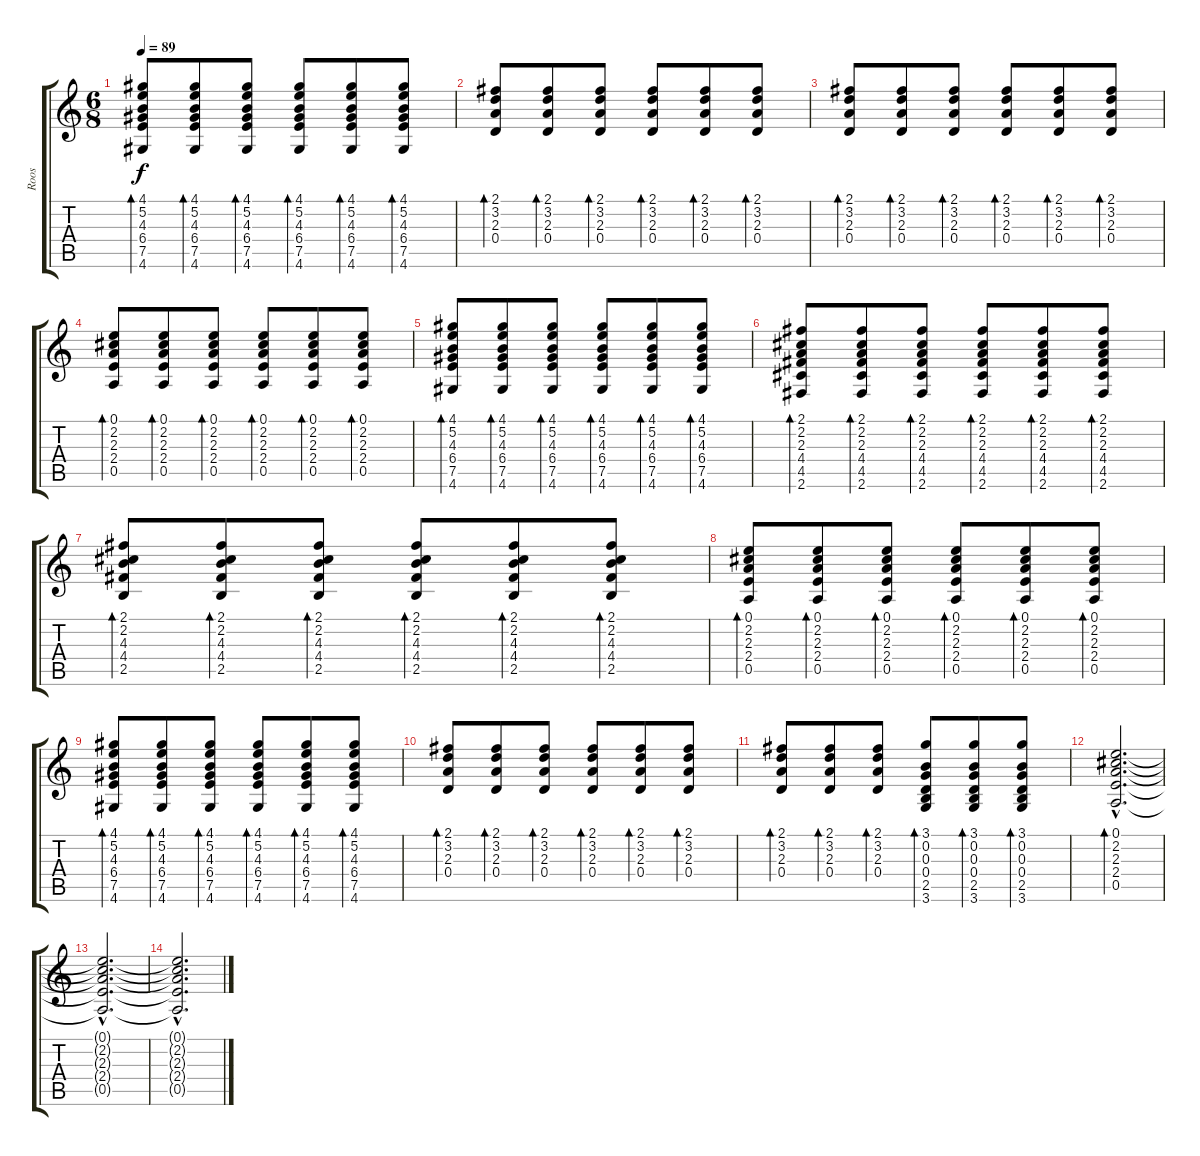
\track ("Roos" "Roos") {instrument electricguitarclean}
\staff {score tabs}
\tuning (E4 B3 G3 D3 A2 E2) {hide}
\ts (6 8)
\tempo 89
\clef g2
\ks c
(4.1 5.2 4.3 6.4 7.5 4.6).8{bd 30 dy f} (4.1 5.2 4.3 6.4 7.5 4.6).8{bd 30} (4.1 5.2 4.3 6.4 7.5 4.6).8{bd 30} (4.1 5.2 4.3 6.4 7.5 4.6).8{bd 30} (4.1 5.2 4.3 6.4 7.5 4.6).8{bd 30} (4.1 5.2 4.3 6.4 7.5 4.6).8{bd 30} |
(2.1 3.2 2.3 0.4).8{bd 30} (2.1 3.2 2.3 0.4).8{bd 30} (2.1 3.2 2.3 0.4).8{bd 30} (2.1 3.2 2.3 0.4).8{bd 30} (2.1 3.2 2.3 0.4).8{bd 30} (2.1 3.2 2.3 0.4).8{bd 30} |
(2.1 3.2 2.3 0.4).8{bd 30} (2.1 3.2 2.3 0.4).8{bd 30} (2.1 3.2 2.3 0.4).8{bd 30} (2.1 3.2 2.3 0.4).8{bd 30} (2.1 3.2 2.3 0.4).8{bd 30} (2.1 3.2 2.3 0.4).8{bd 30} |
(0.1 2.2 2.3 2.4 0.5).8{bd 30} (0.1 2.2 2.3 2.4 0.5).8{bd 30} (0.1 2.2 2.3 2.4 0.5).8{bd 30} (0.1 2.2 2.3 2.4 0.5).8{bd 30} (0.1 2.2 2.3 2.4 0.5).8{bd 30} (0.1 2.2 2.3 2.4 0.5).8{bd 30} |
(4.1 5.2 4.3 6.4 7.5 4.6).8{bd 30} (4.1 5.2 4.3 6.4 7.5 4.6).8{bd 30} (4.1 5.2 4.3 6.4 7.5 4.6).8{bd 30} (4.1 5.2 4.3 6.4 7.5 4.6).8{bd 30} (4.1 5.2 4.3 6.4 7.5 4.6).8{bd 30} (4.1 5.2 4.3 6.4 7.5 4.6).8{bd 30} |
(2.1 2.2 2.3 4.4 4.5 2.6).8{bd 30} (2.1 2.2 2.3 4.4 4.5 2.6).8{bd 30} (2.1 2.2 2.3 4.4 4.5 2.6).8{bd 30} (2.1 2.2 2.3 4.4 4.5 2.6).8{bd 30} (2.1 2.2 2.3 4.4 4.5 2.6).8{bd 30} (2.1 2.2 2.3 4.4 4.5 2.6).8{bd 30} |
(2.1 2.2 4.3 4.4 2.5).8{bd 30} (2.1 2.2 4.3 4.4 2.5).8{bd 30} (2.1 2.2 4.3 4.4 2.5).8{bd 30} (2.1 2.2 4.3 4.4 2.5).8{bd 30} (2.1 2.2 4.3 4.4 2.5).8{bd 30} (2.1 2.2 4.3 4.4 2.5).8{bd 30} |
(0.1 2.2 2.3 2.4 0.5).8{bd 30} (0.1 2.2 2.3 2.4 0.5).8{bd 30} (0.1 2.2 2.3 2.4 0.5).8{bd 30} (0.1 2.2 2.3 2.4 0.5).8{bd 30} (0.1 2.2 2.3 2.4 0.5).8{bd 30} (0.1 2.2 2.3 2.4 0.5).8{bd 30} |
(4.1 5.2 4.3 6.4 7.5 4.6).8{bd 30} (4.1 5.2 4.3 6.4 7.5 4.6).8{bd 30} (4.1 5.2 4.3 6.4 7.5 4.6).8{bd 30} (4.1 5.2 4.3 6.4 7.5 4.6).8{bd 30} (4.1 5.2 4.3 6.4 7.5 4.6).8{bd 30} (4.1 5.2 4.3 6.4 7.5 4.6).8{bd 30} |
(2.1 3.2 2.3 0.4).8{bd 30} (2.1 3.2 2.3 0.4).8{bd 30} (2.1 3.2 2.3 0.4).8{bd 30} (2.1 3.2 2.3 0.4).8{bd 30} (2.1 3.2 2.3 0.4).8{bd 30} (2.1 3.2 2.3 0.4).8{bd 30} |
(2.1 3.2 2.3 0.4).8{bd 30} (2.1 3.2 2.3 0.4).8{bd 30} (2.1 3.2 2.3 0.4).8{bd 30} (3.1 0.2 0.3 0.4 2.5 3.6).8{bd 30} (3.1 0.2 0.3 0.4 2.5 3.6).8{bd 30} (3.1 0.2 0.3 0.4 2.5 3.6).8{bd 60} |
(0.1{hac} 2.2{hac} 2.3{hac} 2.4{hac} 0.5{hac}).2{d bd 60} |
(0.1{hac t} 2.2{hac t} 2.3{hac t} 2.4{hac t} 0.5{hac t}).2{d} |
(0.1{hac t} 2.2{hac t} 2.3{hac t} 2.4{hac t} 0.5{hac t}).2{d}
